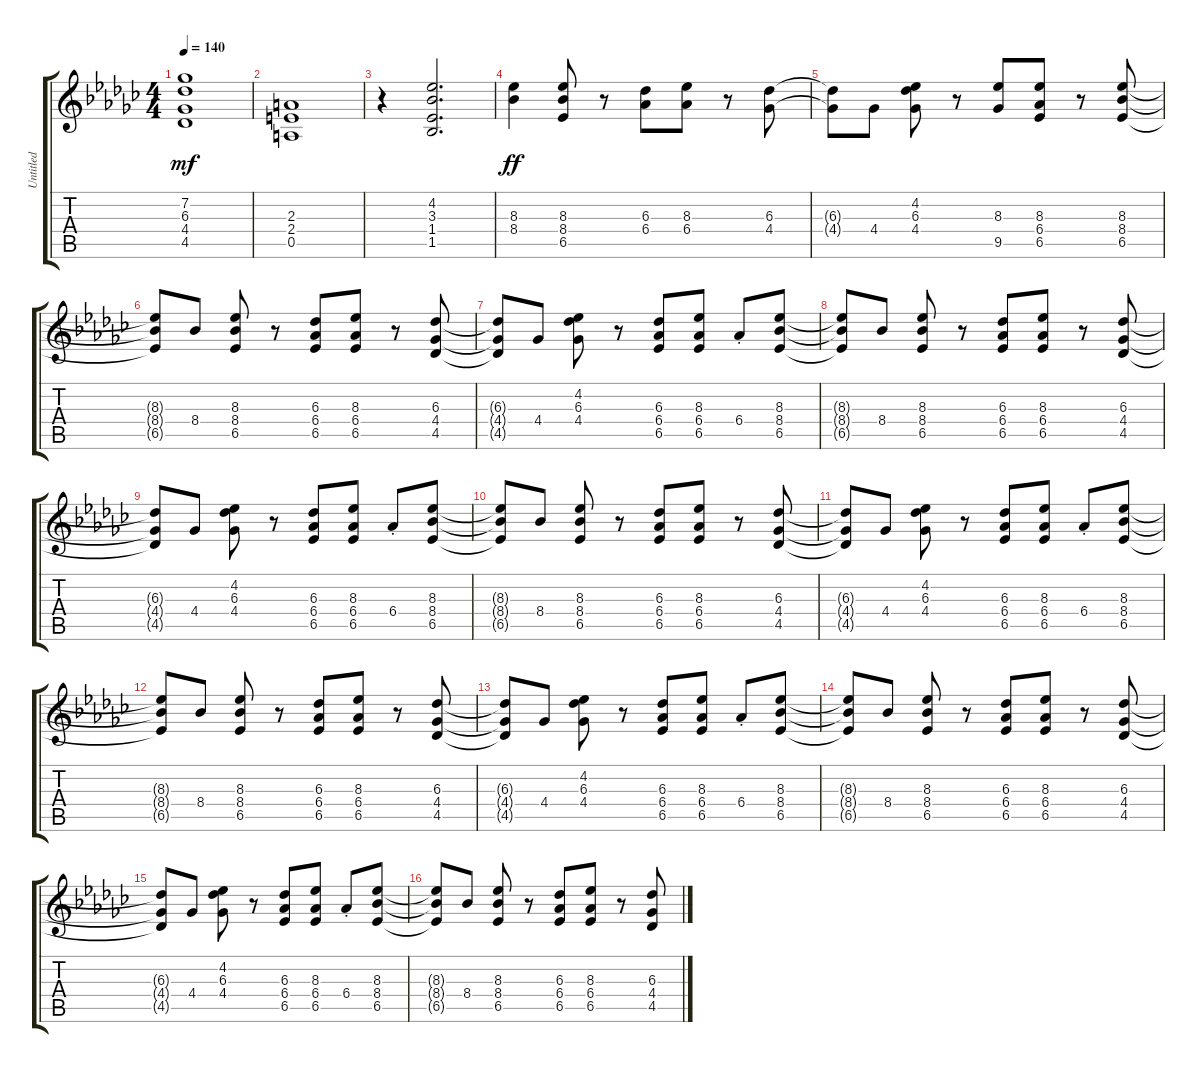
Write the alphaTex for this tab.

\track ("Untitled" "Untitled") {instrument electricguitarclean}
\staff {score tabs}
\tuning (E4 B3 G3 D3 A2 E2) {hide}
\ts (4 4)
\tempo 140
\clef g2
\ks gb
(7.2 6.3 4.4 4.5).1{dy mf} |
(2.3 2.4 0.5).1 |
r.4 (4.2 3.3 1.4 1.5).2{d} |
(8.3 8.4).4{dy ff} (8.3 8.4 6.5).8 r.8 (6.3 6.4).8 (8.3 6.4).8 r.8 (6.3 4.4).8 |
(6.3{t} 4.4{t}).8 4.4.8 (4.2 6.3 4.4).8 r.8 (8.3 9.5).8 (8.3 6.4 6.5).8 r.8 (8.3 8.4 6.5).8 |
(8.3{t} 8.4{t} 6.5{t}).8 8.4.8 (8.3 8.4 6.5).8 r.8 (6.3 6.4 6.5).8 (8.3 6.4 6.5).8 r.8 (6.3 4.4 4.5).8 |
(6.3{t} 4.4{t} 4.5{t}).8 4.4.8 (4.2 6.3 4.4).8 r.8 (6.3 6.4 6.5).8 (8.3 6.4 6.5).8 6.4{st}.8 (8.3 8.4 6.5).8 |
(8.3{t} 8.4{t} 6.5{t}).8 8.4.8 (8.3 8.4 6.5).8 r.8 (6.3 6.4 6.5).8 (8.3 6.4 6.5).8 r.8 (6.3 4.4 4.5).8 |
(6.3{t} 4.4{t} 4.5{t}).8 4.4.8 (4.2 6.3 4.4).8 r.8 (6.3 6.4 6.5).8 (8.3 6.4 6.5).8 6.4{st}.8 (8.3 8.4 6.5).8 |
(8.3{t} 8.4{t} 6.5{t}).8 8.4.8 (8.3 8.4 6.5).8 r.8 (6.3 6.4 6.5).8 (8.3 6.4 6.5).8 r.8 (6.3 4.4 4.5).8 |
(6.3{t} 4.4{t} 4.5{t}).8 4.4.8 (4.2 6.3 4.4).8 r.8 (6.3 6.4 6.5).8 (8.3 6.4 6.5).8 6.4{st}.8 (8.3 8.4 6.5).8 |
(8.3{t} 8.4{t} 6.5{t}).8 8.4.8 (8.3 8.4 6.5).8 r.8 (6.3 6.4 6.5).8 (8.3 6.4 6.5).8 r.8 (6.3 4.4 4.5).8 |
(6.3{t} 4.4{t} 4.5{t}).8 4.4.8 (4.2 6.3 4.4).8 r.8 (6.3 6.4 6.5).8 (8.3 6.4 6.5).8 6.4{st}.8 (8.3 8.4 6.5).8 |
(8.3{t} 8.4{t} 6.5{t}).8 8.4.8 (8.3 8.4 6.5).8 r.8 (6.3 6.4 6.5).8 (8.3 6.4 6.5).8 r.8 (6.3 4.4 4.5).8 |
(6.3{t} 4.4{t} 4.5{t}).8 4.4.8 (4.2 6.3 4.4).8 r.8 (6.3 6.4 6.5).8 (8.3 6.4 6.5).8 6.4{st}.8 (8.3 8.4 6.5).8 |
(8.3{t} 8.4{t} 6.5{t}).8 8.4.8 (8.3 8.4 6.5).8 r.8 (6.3 6.4 6.5).8 (8.3 6.4 6.5).8 r.8 (6.3 4.4 4.5).8
